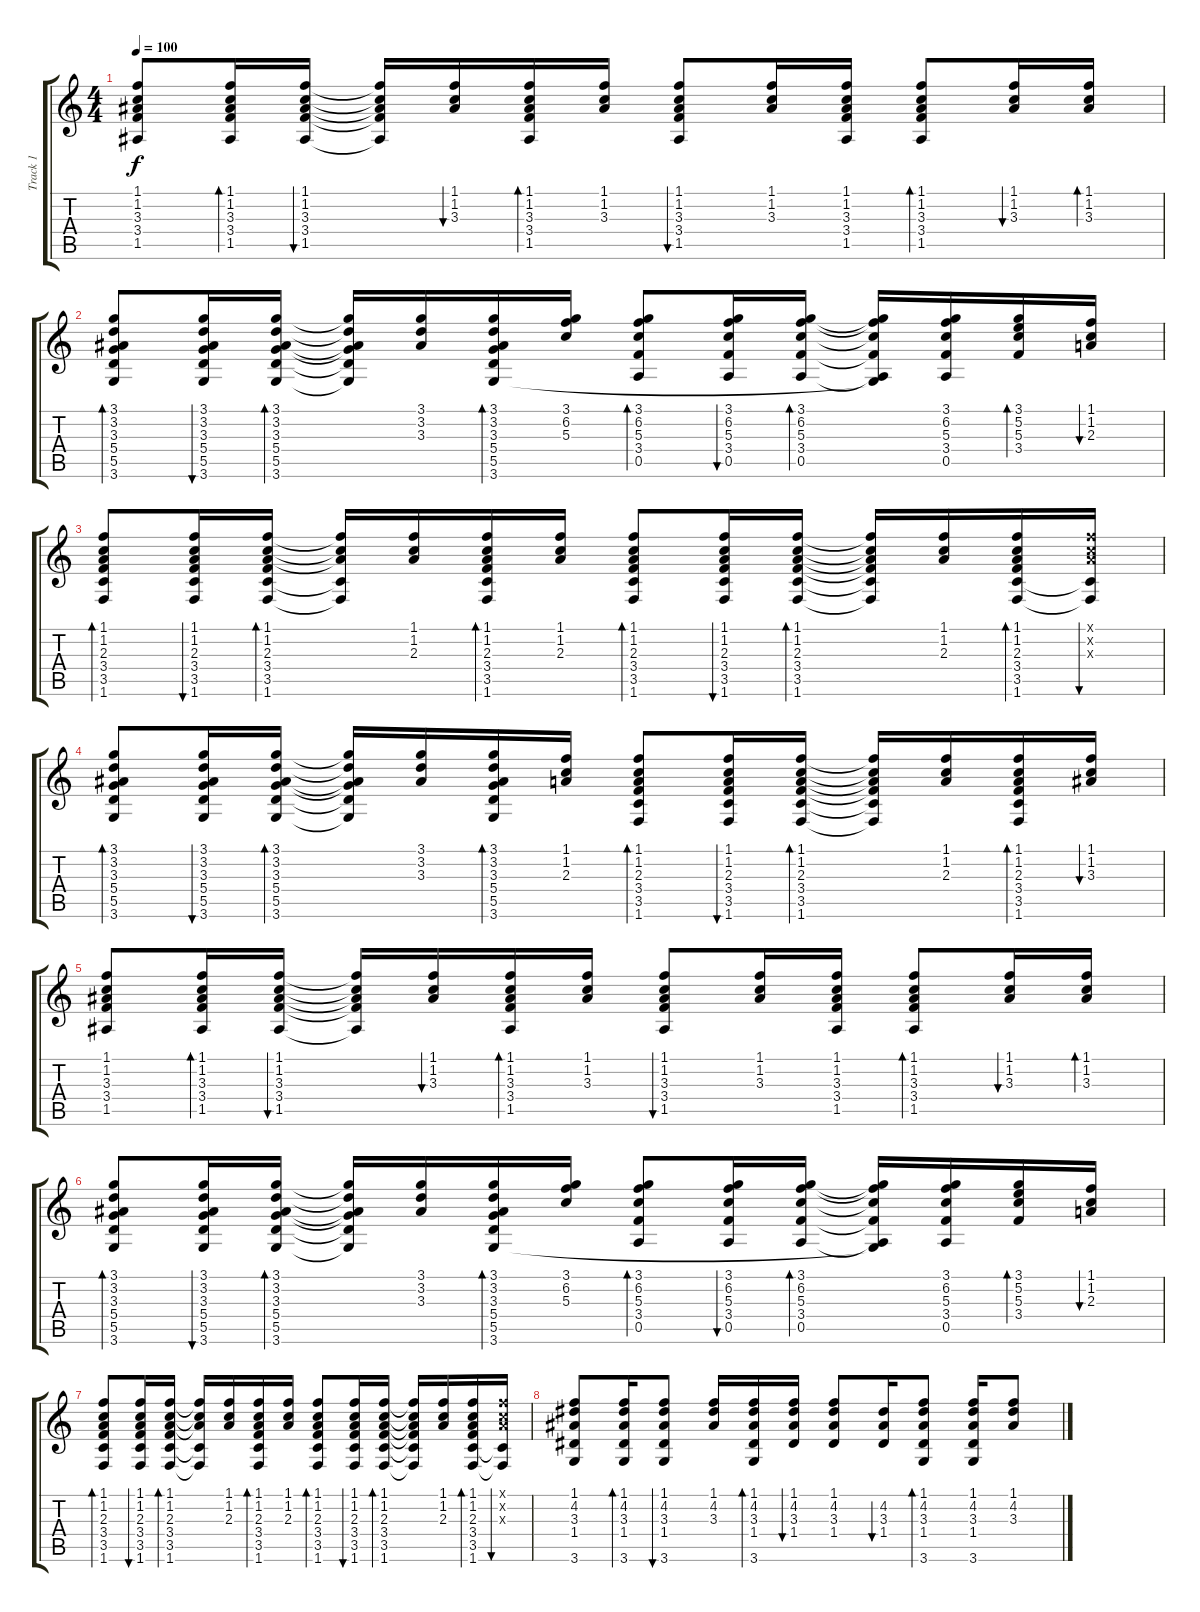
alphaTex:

\track ("Track 1" "Track 1") {instrument acousticguitarsteel}
\staff {score tabs}
\tuning (E4 B3 G3 D3 A2 E2) {hide}
\ts (4 4)
\tempo 100
\clef g2
\ks c
(1.1 1.2 3.3 3.4 1.5).8{dy f} (1.1 1.2 3.3 3.4 1.5).16{bd 60} (1.1 1.2 3.3 3.4 1.5).16{bu 60} (1.1{t} 1.2{t} 3.3{t} 3.4{t} 1.5{t}).16 (1.1 1.2 3.3).16{bu 60} (1.1 1.2 3.3 3.4 1.5).16{bd 60} (1.1 1.2 3.3).16 (1.1 1.2 3.3 3.4 1.5).8{bu 60} (1.1 1.2 3.3).16 (1.1 1.2 3.3 3.4 1.5).16 (1.1 1.2 3.3 3.4 1.5).8{bd 60} (1.1 1.2 3.3).16{bu 60} (1.1 1.2 3.3).16{bd 60} |
(3.1 3.2 3.3 5.4 5.5 3.6).8{bd 60} (3.1 3.2 3.3 5.4 5.5 3.6).16{bu 60} (3.1 3.2 3.3 5.4 5.5 3.6).16{bd 60} (3.1{t} 3.2{t} 3.3{t} 5.4{t} 5.5{t} 3.6{t}).16 (3.1 3.2 3.3).16 (3.1 3.2 3.3 5.4 5.5 3.6).16{bd 60} (3.1 6.2 5.3).16 (3.1 6.2 5.3 3.4 0.5).8{bd 60} (3.1 6.2 5.3 3.4 0.5).16{bu 60} (3.1 6.2 5.3 3.4 0.5).16{bd 60} (3.1{t} 6.2{t} 5.3{t} 3.4{t} 0.5{t} 3.6{t}).16 (3.1 6.2 5.3 3.4 0.5).16 (3.1 5.2 5.3 3.4).16{bd 60} (1.1 1.2 2.3).16{bu 60} |
(1.1 1.2 2.3 3.4 3.5 1.6).8{bd 60} (1.1 1.2 2.3 3.4 3.5 1.6).16{bu 60} (1.1 1.2 2.3 3.4 3.5 1.6).16{bd 60} (1.1{t} 1.2{t} 2.3{t} 3.5{t} 1.6{t}).16 (1.1 1.2 2.3).16 (1.1 1.2 2.3 3.4 3.5 1.6).16{bd 60} (1.1 1.2 2.3).16 (1.1 1.2 2.3 3.4 3.5 1.6).8{bd 60} (1.1 1.2 2.3 3.4 3.5 1.6).16{bu 60} (1.1 1.2 2.3 3.4 3.5 1.6).16{bd 60} (1.1{t} 1.2{t} 2.3{t} 3.4{t} 3.5{t} 1.6{t}).16 (1.1 1.2 2.3).16 (1.1 1.2 2.3 3.4 3.5 1.6).16{bd 60} (1.1{x} 1.2{x} 2.3{x} 3.5{t} 1.6{t}).16{bu 60} |
(3.1 3.2 3.3 5.4 5.5 3.6).8{bd 60} (3.1 3.2 3.3 5.4 5.5 3.6).16{bu 60} (3.1 3.2 3.3 5.4 5.5 3.6).16{bd 60} (3.1{t} 3.2{t} 3.3{t} 5.4{t} 5.5{t} 3.6{t}).16 (3.1 3.2 3.3).16 (3.1 3.2 3.3 5.4 5.5 3.6).16{bd 60} (1.1 1.2 2.3).16 (1.1 1.2 2.3 3.4 3.5 1.6).8{bd 60} (1.1 1.2 2.3 3.4 3.5 1.6).16{bu 60} (1.1 1.2 2.3 3.4 3.5 1.6).16{bd 60} (1.1{t} 1.2{t} 2.3{t} 3.4{t} 3.5{t} 1.6{t}).16 (1.1 1.2 2.3).16 (1.1 1.2 2.3 3.4 3.5 1.6).16{bd 60} (1.1 1.2 3.3).16{bu 60} |
(1.1 1.2 3.3 3.4 1.5).8 (1.1 1.2 3.3 3.4 1.5).16{bd 60} (1.1 1.2 3.3 3.4 1.5).16{bu 60} (1.1{t} 1.2{t} 3.3{t} 3.4{t} 1.5{t}).16 (1.1 1.2 3.3).16{bu 60} (1.1 1.2 3.3 3.4 1.5).16{bd 60} (1.1 1.2 3.3).16 (1.1 1.2 3.3 3.4 1.5).8{bu 60} (1.1 1.2 3.3).16 (1.1 1.2 3.3 3.4 1.5).16 (1.1 1.2 3.3 3.4 1.5).8{bd 60} (1.1 1.2 3.3).16{bu 60} (1.1 1.2 3.3).16{bd 60} |
(3.1 3.2 3.3 5.4 5.5 3.6).8{bd 60} (3.1 3.2 3.3 5.4 5.5 3.6).16{bu 60} (3.1 3.2 3.3 5.4 5.5 3.6).16{bd 60} (3.1{t} 3.2{t} 3.3{t} 5.4{t} 5.5{t} 3.6{t}).16 (3.1 3.2 3.3).16 (3.1 3.2 3.3 5.4 5.5 3.6).16{bd 60} (3.1 6.2 5.3).16 (3.1 6.2 5.3 3.4 0.5).8{bd 60} (3.1 6.2 5.3 3.4 0.5).16{bu 60} (3.1 6.2 5.3 3.4 0.5).16{bd 60} (3.1{t} 6.2{t} 5.3{t} 3.4{t} 0.5{t} 3.6{t}).16 (3.1 6.2 5.3 3.4 0.5).16 (3.1 5.2 5.3 3.4).16{bd 60} (1.1 1.2 2.3).16{bu 60} |
(1.1 1.2 2.3 3.4 3.5 1.6).8{bd 60} (1.1 1.2 2.3 3.4 3.5 1.6).16{bu 60} (1.1 1.2 2.3 3.4 3.5 1.6).16{bd 60} (1.1{t} 1.2{t} 2.3{t} 3.5{t} 1.6{t}).16 (1.1 1.2 2.3).16 (1.1 1.2 2.3 3.4 3.5 1.6).16{bd 60} (1.1 1.2 2.3).16 (1.1 1.2 2.3 3.4 3.5 1.6).8{bd 60} (1.1 1.2 2.3 3.4 3.5 1.6).16{bu 60} (1.1 1.2 2.3 3.4 3.5 1.6).16{bd 60} (1.1{t} 1.2{t} 2.3{t} 3.4{t} 3.5{t} 1.6{t}).16 (1.1 1.2 2.3).16 (1.1 1.2 2.3 3.4 3.5 1.6).16{bd 60} (1.1{x} 1.2{x} 2.3{x} 3.5{t} 1.6{t}).16{bu 60} |
(1.1 4.2 3.3 1.4 3.6).8 (1.1 4.2 3.3 1.4 3.6).16{bd 60} (1.1 4.2 3.3 1.4 3.6).8{bu 60} (1.1 4.2 3.3).16 (1.1 4.2 3.3 1.4 3.6).16{bd 60} (1.1 4.2 3.3 1.4).16{bu 60} (1.1 4.2 3.3 1.4).8 (4.2 3.3 1.4).16{bu 60} (1.1 4.2 3.3 1.4 3.6).8{bd 60} (1.1 4.2 3.3 1.4 3.6).16 (1.1 4.2 3.3).8
